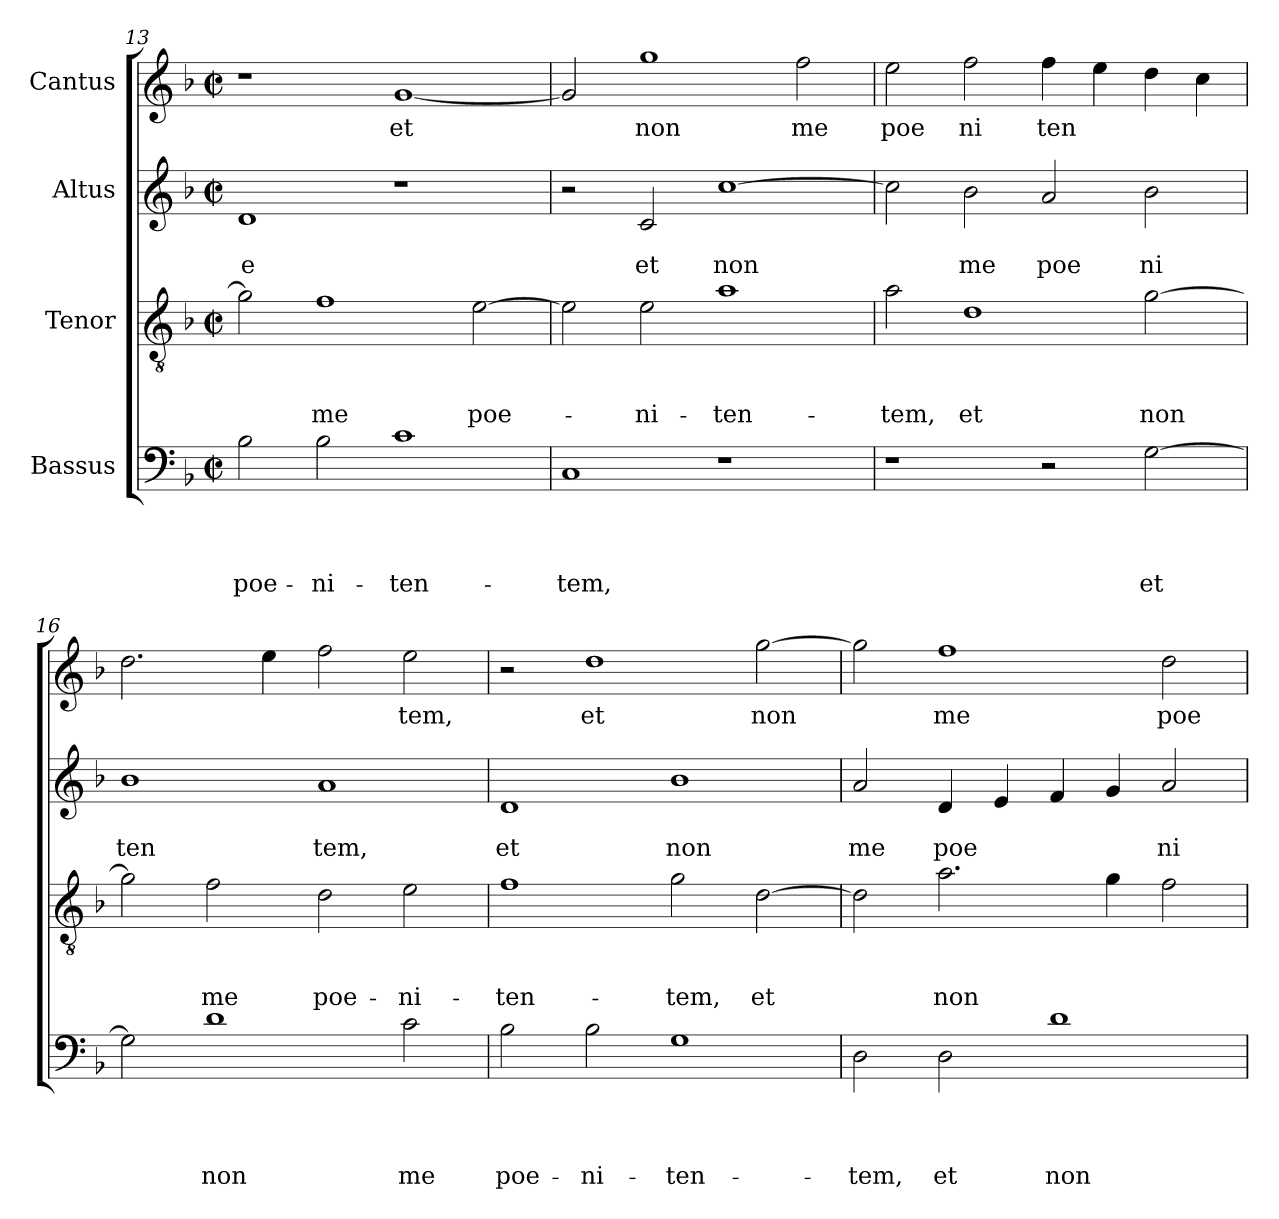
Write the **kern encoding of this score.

**kern	**text	**text	**text	**text	**kern	**text	**text	**text	**kern	**text	**text	**kern	**text
*part4	*part4	*part4	*part4	*part4	*part3	*part3	*part3	*part3	*part2	*part2	*part2	*part1	*part1
*staff4	*staff4	*staff4	*staff4	*staff4	*staff3	*staff3	*staff3	*staff3	*staff2	*staff2	*staff2	*staff1	*staff1
*I"Bassus	*	*	*	*	*I"Tenor	*	*	*	*I"Altus	*	*	*I"Cantus	*
!!LO:PB:g=z
*clefF4	*	*	*	*	*clefGv2	*	*	*	*clefG2	*	*	*clefG2	*
*k[b-]	*	*	*	*	*k[b-]	*	*	*	*k[b-]	*	*	*k[b-]	*
*F:	*	*	*	*	*F:	*	*	*	*F:	*	*	*F:	*
*M2/2	*	*	*	*	*M2/2	*	*	*	*M2/2	*	*	*M2/2	*
*met(c|)	*	*	*	*	*met(c|)	*	*	*	*met(c|)	*	*	*met(c|)	*
=13	=13	=13	=13	=13	=13	=13	=13	=13	=13	=13	=13	=13	=13
!	!	!	!	!LO:LY:b	!	!	!	!	!	!	!LO:LY:b	!	!
2B-\	.	.	.	poe-	2g\]	.	.	.	1d	.	-e	1r	.
!	!	!	!	!LO:LY:b	!	!	!	!LO:LY:b	!	!	!	!	!
2B-\	.	.	.	-ni-	1f	.	.	me	.	.	.	.	.
!	!	!	!	!LO:LY:b	!	!	!	!	!	!	!	!	!LO:LY:b
1c	.	.	.	-ten-	.	.	.	.	1r	.	.	[<1g	et
!	!	!	!	!	!	!	!	!LO:LY:b	!	!	!	!	!
.	.	.	.	.	[>2e\	.	.	poe-	.	.	.	.	.
=14	=14	=14	=14	=14	=14	=14	=14	=14	=14	=14	=14	=14	=14
!	!	!	!	!LO:LY:b	!	!	!	!	!	!	!	!	!
1C	.	.	.	-tem,	2e\]	.	.	.	2r	.	.	2g/]	.
!	!	!	!	!	!	!	!	!LO:LY:b	!	!	!LO:LY:b	!	!LO:LY:b
.	.	.	.	.	2e\	.	.	-ni-	2c/	.	et	1gg	non
!	!	!	!	!	!	!	!	!LO:LY:b	!	!	!LO:LY:b	!	!
1r	.	.	.	.	1a	.	.	-ten-	[>1cc	.	non	.	.
!	!	!	!	!	!	!	!	!	!	!	!	!	!LO:LY:b
.	.	.	.	.	.	.	.	.	.	.	.	2ff\	me
=15	=15	=15	=15	=15	=15	=15	=15	=15	=15	=15	=15	=15	=15
!	!	!	!	!	!	!	!	!LO:LY:b	!	!	!	!	!LO:LY:b
1r	.	.	.	.	2a\	.	.	-tem,	2cc\]	.	.	2ee\	poe
!	!	!	!	!	!	!	!	!LO:LY:b	!	!	!LO:LY:b	!	!LO:LY:b
.	.	.	.	.	1d	.	.	et	2b-\	.	me	2ff\	ni
!	!	!	!	!	!	!	!	!	!	!	!LO:LY:b	!	!LO:LY:b
2r	.	.	.	.	.	.	.	.	2a/	.	poe	4ff\	ten
.	.	.	.	.	.	.	.	.	.	.	.	4ee\	.
!	!	!	!	!LO:LY:b	!	!	!	!LO:LY:b	!	!	!LO:LY:b	!	!
[>2G\	.	.	.	et	[>2g\	.	.	non	2b-\	.	ni	4dd\	.
.	.	.	.	.	.	.	.	.	.	.	.	4cc\	.
=16	=16	=16	=16	=16	=16	=16	=16	=16	=16	=16	=16	=16	=16
!	!	!	!	!	!	!	!	!	!	!	!LO:LY:b	!	!
2G\]	.	.	.	.	2g\]	.	.	.	1b-	.	ten	2.dd\	.
!	!	!	!	!LO:LY:b	!	!	!	!LO:LY:b	!	!	!	!	!
1d	.	.	.	non	2f\	.	.	me	.	.	.	.	.
.	.	.	.	.	.	.	.	.	.	.	.	4ee\	.
!	!	!	!	!	!	!	!	!LO:LY:b	!	!	!LO:LY:b	!	!
.	.	.	.	.	2d\	.	.	poe-	1a	.	tem,	2ff\	.
!	!	!	!	!LO:LY:b	!	!	!	!LO:LY:b	!	!	!	!	!LO:LY:b
2c\	.	.	.	me	2e\	.	.	-ni-	.	.	.	2ee\	tem,
=17	=17	=17	=17	=17	=17	=17	=17	=17	=17	=17	=17	=17	=17
!	!	!	!	!LO:LY:b	!	!	!	!LO:LY:b	!	!	!LO:LY:b	!	!
2B-\	.	.	.	poe-	1f	.	.	-ten-	1d	.	et	2r	.
!	!	!	!	!LO:LY:b	!	!	!	!	!	!	!	!	!LO:LY:b
2B-\	.	.	.	-ni-	.	.	.	.	.	.	.	1dd	et
!	!	!	!	!LO:LY:b	!	!	!	!LO:LY:b	!	!	!LO:LY:b	!	!
1G	.	.	.	-ten-	2g\	.	.	-tem,	1b-	.	non	.	.
!	!	!	!	!	!	!	!	!LO:LY:b	!	!	!	!	!LO:LY:b
.	.	.	.	.	[>2d\	.	.	et	.	.	.	[>2gg\	non
=18	=18	=18	=18	=18	=18	=18	=18	=18	=18	=18	=18	=18	=18
!	!	!	!	!LO:LY:b	!	!	!	!	!	!	!LO:LY:b	!	!
2D\	.	.	.	-tem,	2d\]	.	.	.	2a/	.	me	2gg\]	.
!	!	!	!	!LO:LY:b	!	!	!	!LO:LY:b	!	!	!LO:LY:b	!	!LO:LY:b
2D\	.	.	.	et	2.a\	.	.	non	4d/	.	poe	1ff	me
.	.	.	.	.	.	.	.	.	4e/	.	.	.	.
!	!	!	!	!LO:LY:b	!	!	!	!	!	!	!	!	!
1d	.	.	.	non	.	.	.	.	4f/	.	.	.	.
.	.	.	.	.	4g\	.	.	.	4g/	.	.	.	.
!	!	!	!	!	!	!	!	!	!	!	!LO:LY:b	!	!LO:LY:b
.	.	.	.	.	2f\	.	.	.	2a/	.	ni	2dd\	poe
=	=	=	=	=	=	=	=	=	=	=	=	=	=
*-	*-	*-	*-	*-	*-	*-	*-	*-	*-	*-	*-	*-	*-
